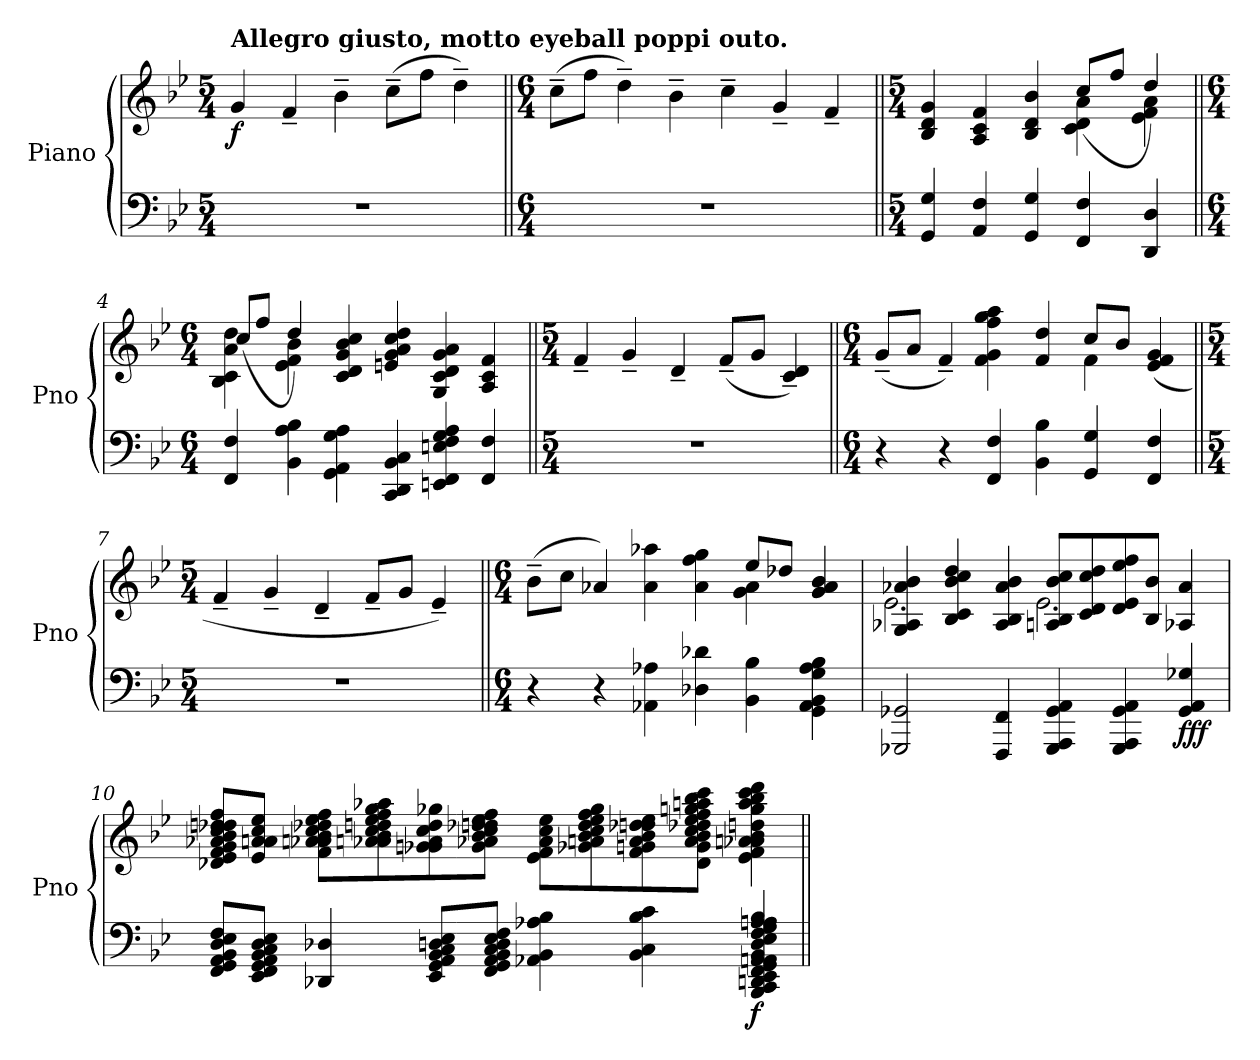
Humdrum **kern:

**kern	**kern	**dynam
*part1	*part1	*part1
*staff2	*staff1	*staff1/2
*I"Piano	*	*
*I'Pno	*	*
*clefF4	*clefG2	*
*k[b-e-]	*k[b-e-]	*
*M5/4	*M5/4	*
=1	=1	=1
!	!LO:TX:a:B:t=Allegro giusto,  motto eyeball  poppi  outo.	!
!	!	!LO:DY:b
4%5r	4g/	f
.	4f~/	.
.	4b-~\	.
.	(>8cc~\L	.
.	8ff\J	.
.	4dd~\)	.
=2||	=2||	=2||
*M6/4	*M6/4	*
1.r	(>8cc~\L	.
.	8ff\J	.
.	4dd~\)	.
.	4b-~\	.
.	4cc~\	.
.	4g~/	.
.	4f~/	.
=3||	=3||	=3||
*M5/4	*M5/4	*
*	*^	*
4GG/ 4G/	4B-/ 4d/ 4g/	2.ryy	.
4AA/ 4F/	4A/ 4c/ 4f/	.	.
4GG/ 4G/	4B-/ 4d/ 4b-/	.	.
4FF/ 4F/	4c\ 4d\ 4a\	(>8cc/L	.
.	.	8ff/J	.
4DD/ 4D/	4e-\ 4f\ 4a\	4dd/)	.
=4||	=4||	=4||	=4||
*M6/4	*M6/4	*	*
4FF/ 4F/	4B-\ 4c\ 4a\ 4dd\	(>8cc/L	.
.	.	8ff/J	.
4BB-\ 4A\ 4B-\	4e-\ 4f\ 4b-\	4dd/)	.
4GG\ 4AA\ 4G\ 4A\	4c/ 4d/ 4g/ 4b-/ 4cc/	1ryy	.
4CC/ 4DD/ 4BB-/ 4C/	4en/ 4g/ 4a/ 4cc/ 4dd/	.	.
4EEn/ 4FF/ 4En/ 4F/ 4G/ 4A/	4G/ 4c/ 4d/ 4g/ 4a/	.	.
4FF/ 4F/	4A/ 4c/ 4f/	.	.
*	*v	*v	*
!!LO:LB:g=z
=5||	=5||	=5||
*M5/4	*M5/4	*
4%5r	4f~/	.
.	4g~/	.
.	4d~/	.
.	(<8f~/L	.
.	8g/J	.
.	4c/~ 4d/~)	.
=6||	=6||	=6||
*M6/4	*M6/4	*
*	*^	*
4r	(<8g~/L	1ryy	.
.	8a/J	.	.
4r	4f~/)	.	.
4FF/ 4F/	4f\ 4g\ 4ff\ 4gg\ 4aa\	.	.
4BB-\ 4B-\	4f/ 4dd/	.	.
4GG/ 4G/	4f\	(<8cc/L	.
.	.	8b-/J	.
4FF/ 4F/	(4e-/ 4f/ 4g/	4ryy	.
*	*v	*v	*
=7||	=7||	=7||
*M5/4	*M5/4	*
4%5r	4f~/	.
.	4g~/	.
.	4d~/	.
.	8f~/L	.
.	8g/J	.
.	4e-~/)	.
=8||	=8||	=8||
*M6/4	*M6/4	*
*	*^	*
4r	(>8b-~\L	1ryy	.
.	8cc\J	.	.
4r	4a-X/)	.	.
4AA-X\ 4A-X\	4a-\ 4aa-X\	.	.
4D-X\ 4d-X\	4a-\ 4ff\ 4gg\	.	.
4BB-\ 4B-\	4g\ 4a-\	8ee-/L	.
.	.	8dd-X/J	.
4GG\ 4AA-\ 4BB-\ 4G\ 4A-\ 4B-\	(4g/ 4a-/ 4b-/	4ryy	.
!!LO:LB:g=z	!!
=9	=9	=9	=9
2GGG-X/ 2GG-X/	4G/ 4A-X/ 4a-X/ 4b-/	2.e-\	.
.	4B-/ 4c/ 4b-/ 4cc/ 4dd/	.	.
4FFF/ 4FF/	4A-/ 4B-/ 4a-/ 4b-/	.	.
4GGG-/ 4AAA/ 4GG-/ 4AA/	8An/ 8B-/ 8b-/ 8cc/L	2.e-\	.
.	8c/ 8d/ 8cc/ 8dd/	.	.
4GGG-/ 4AAA/ 4GG-/ 4AA/	8d/ 8e-/ 8ee-/ 8ff/	.	.
.	8B-/ 8b-/J	.	.
!	!	!	!LO:DY:b=2
4GG-/ 4AA/ 4G-X/	4A-X/ 4a-/	.	fff
*	*v	*v	*
!!LO:LB:g=z
=10	=10	=10
8FF/ 8GG/ 8AA/ 8BB-/ 8D/ 8E-/ 8F/L	8d-X/ 8e-/ 8f/ 8g/ 8a-X/ 8b-/ 8cc/ 8dd-X/ 8ddn/ 8ff/L	.
8EE-/ 8FF/ 8GG/ 8AA/ 8BB-/ 8C/ 8D/ 8E-/J	8e-/ 8a-/ 8an/ 8cc/ 8ee-/J	.
4DD-X/ 4D-X/	8f\ 8a-X\ 8an\ 8b-\ 8cc\ 8dd-X\ 8ee-\ 8ff\L	.
.	8a-X\ 8an\ 8b-\ 8cc\ 8ddn\ 8ee-\ 8ff\ 8gg\ 8aa-X\	.
8EE-/ 8GG/ 8AA/ 8BB-/ 8C/ 8Dn/ 8E-/L	8g-X\ 8gn\ 8a\ 8cc\ 8dd\ 8gg-X\	.
8FF/ 8GG/ 8AA/ 8BB-/ 8C/ 8D/ 8E-/ 8F/J	8g\ 8a-X\ 8b-\ 8cc\ 8dd-X\ 8ddn\ 8ee-\ 8ff\J	.
4AA-X\ 4BB-\ 4A-X\ 4B-\	8e-\ 8f\ 8a-\ 8cc\ 8ee-\L	.
.	8g-X\ 8an\ 8b-\ 8cc\ 8dd\ 8ee-\ 8ff\ 8gg-\	.
4BB-\ 4C\ 4B-\ 4c\	8f\ 8gn\ 8a\ 8b-\ 8dd-X\ 8ddn\ 8ee-\	.
.	8d-\ 8g\ 8a\ 8b-\ 8cc\ 8dd-X\ 8ee-\ 8ff\ 8ggn\ 8aan\ 8bb-\ 8ccc\J	.
!	!	!LO:DY:b=2
4BBB-/ 4CC/ 4DDn/ 4EE-/ 4FF/ 4GG/ 4AA-/ 4AAn/ 4BB-/ 4D/ 4E-/ 4F/ 4G/ 4A-/ 4An/ 4B-/	4e-\ 4f\ 4a-X\ 4an\ 4b-\ 4ddn\ 4gg\ 4aa\ 4bb-\ 4ccc\ 4ddd\	f
=||	=||	=||
*-	*-	*-
